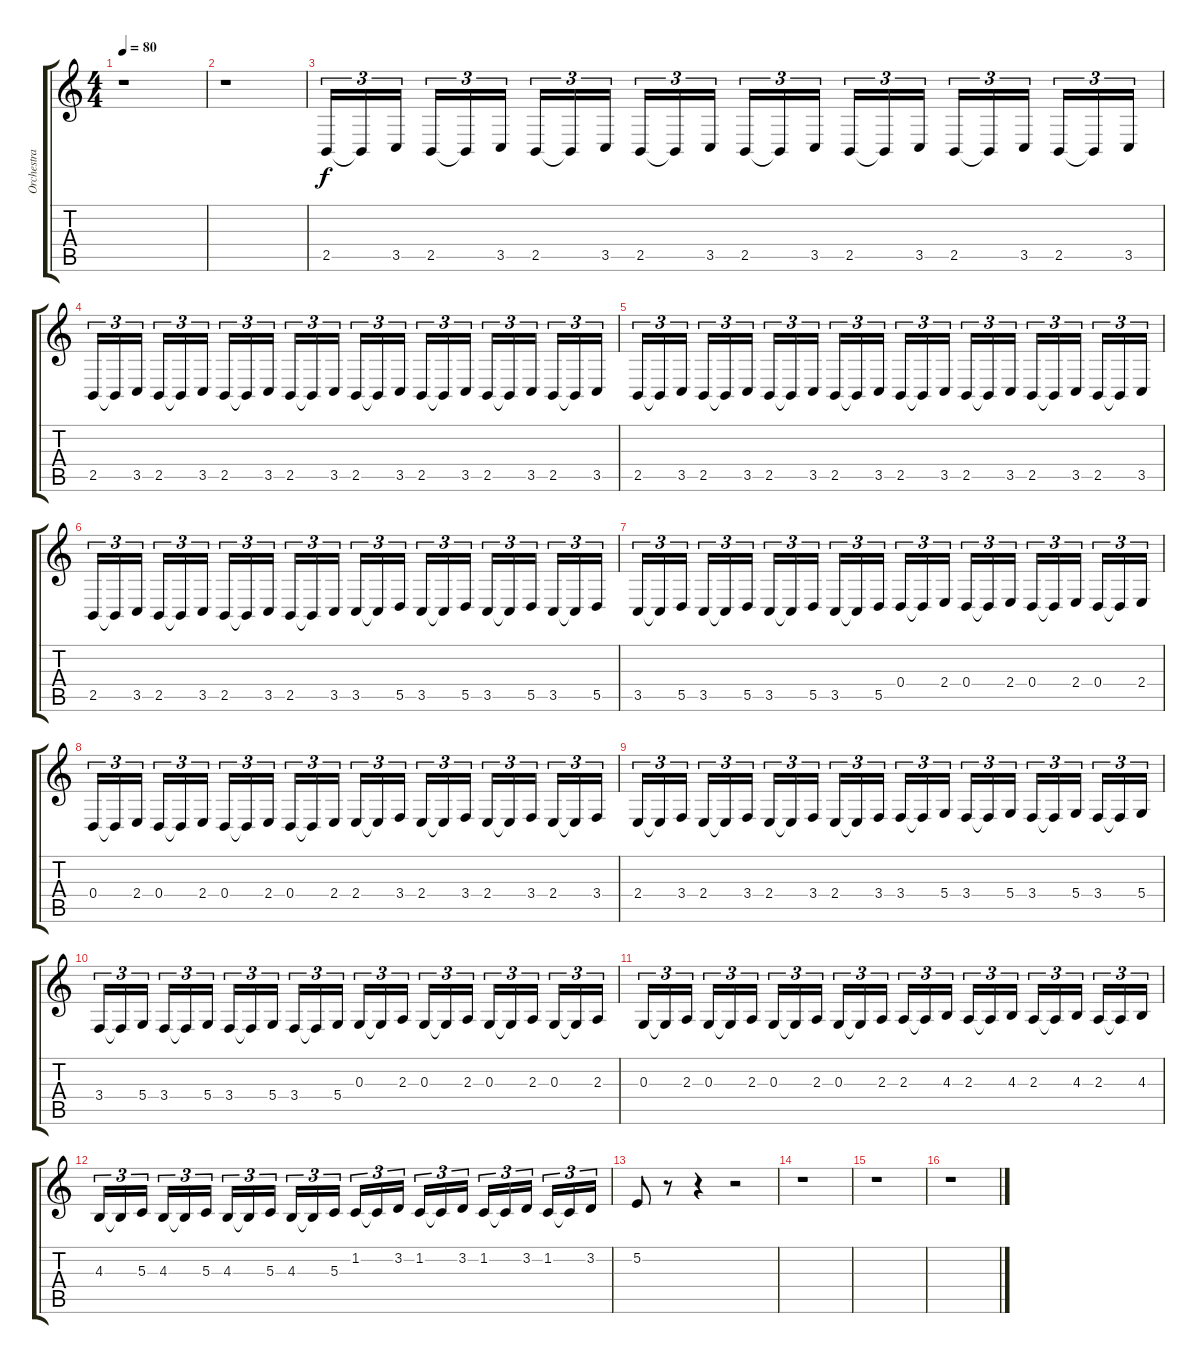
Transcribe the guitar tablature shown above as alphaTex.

\track ("Orchestra 1" "Orchestra ") {instrument stringensemble1}
\staff {score tabs}
\tuning (E4 B3 G3 D3 A2 E2) {hide}
\ts (4 4)
\tempo 80
\clef g2
\ks c
r.1{dy f} |
r.1 |
2.5.16{tu (3 2)} 2.5{t}.16{tu (3 2)} 3.5.16{tu (3 2)} 2.5.16{tu (3 2)} 2.5{t}.16{tu (3 2)} 3.5.16{tu (3 2)} 2.5.16{tu (3 2)} 2.5{t}.16{tu (3 2)} 3.5.16{tu (3 2)} 2.5.16{tu (3 2)} 2.5{t}.16{tu (3 2)} 3.5.16{tu (3 2)} 2.5.16{tu (3 2)} 2.5{t}.16{tu (3 2)} 3.5.16{tu (3 2)} 2.5.16{tu (3 2)} 2.5{t}.16{tu (3 2)} 3.5.16{tu (3 2)} 2.5.16{tu (3 2)} 2.5{t}.16{tu (3 2)} 3.5.16{tu (3 2)} 2.5.16{tu (3 2)} 2.5{t}.16{tu (3 2)} 3.5.16{tu (3 2)} |
2.5.16{tu (3 2)} 2.5{t}.16{tu (3 2)} 3.5.16{tu (3 2)} 2.5.16{tu (3 2)} 2.5{t}.16{tu (3 2)} 3.5.16{tu (3 2)} 2.5.16{tu (3 2)} 2.5{t}.16{tu (3 2)} 3.5.16{tu (3 2)} 2.5.16{tu (3 2)} 2.5{t}.16{tu (3 2)} 3.5.16{tu (3 2)} 2.5.16{tu (3 2)} 2.5{t}.16{tu (3 2)} 3.5.16{tu (3 2)} 2.5.16{tu (3 2)} 2.5{t}.16{tu (3 2)} 3.5.16{tu (3 2)} 2.5.16{tu (3 2)} 2.5{t}.16{tu (3 2)} 3.5.16{tu (3 2)} 2.5.16{tu (3 2)} 2.5{t}.16{tu (3 2)} 3.5.16{tu (3 2)} |
2.5.16{tu (3 2)} 2.5{t}.16{tu (3 2)} 3.5.16{tu (3 2)} 2.5.16{tu (3 2)} 2.5{t}.16{tu (3 2)} 3.5.16{tu (3 2)} 2.5.16{tu (3 2)} 2.5{t}.16{tu (3 2)} 3.5.16{tu (3 2)} 2.5.16{tu (3 2)} 2.5{t}.16{tu (3 2)} 3.5.16{tu (3 2)} 2.5.16{tu (3 2)} 2.5{t}.16{tu (3 2)} 3.5.16{tu (3 2)} 2.5.16{tu (3 2)} 2.5{t}.16{tu (3 2)} 3.5.16{tu (3 2)} 2.5.16{tu (3 2)} 2.5{t}.16{tu (3 2)} 3.5.16{tu (3 2)} 2.5.16{tu (3 2)} 2.5{t}.16{tu (3 2)} 3.5.16{tu (3 2)} |
2.5.16{tu (3 2)} 2.5{t}.16{tu (3 2)} 3.5.16{tu (3 2)} 2.5.16{tu (3 2)} 2.5{t}.16{tu (3 2)} 3.5.16{tu (3 2)} 2.5.16{tu (3 2)} 2.5{t}.16{tu (3 2)} 3.5.16{tu (3 2)} 2.5.16{tu (3 2)} 2.5{t}.16{tu (3 2)} 3.5.16{tu (3 2)} 3.5.16{tu (3 2)} 3.5{t}.16{tu (3 2)} 5.5.16{tu (3 2)} 3.5.16{tu (3 2)} 3.5{t}.16{tu (3 2)} 5.5.16{tu (3 2)} 3.5.16{tu (3 2)} 3.5{t}.16{tu (3 2)} 5.5.16{tu (3 2)} 3.5.16{tu (3 2)} 3.5{t}.16{tu (3 2)} 5.5.16{tu (3 2)} |
3.5.16{tu (3 2)} 3.5{t}.16{tu (3 2)} 5.5.16{tu (3 2)} 3.5.16{tu (3 2)} 3.5{t}.16{tu (3 2)} 5.5.16{tu (3 2)} 3.5.16{tu (3 2)} 3.5{t}.16{tu (3 2)} 5.5.16{tu (3 2)} 3.5.16{tu (3 2)} 3.5{t}.16{tu (3 2)} 5.5.16{tu (3 2)} 0.4.16{tu (3 2)} 0.4{t}.16{tu (3 2)} 2.4.16{tu (3 2)} 0.4.16{tu (3 2)} 0.4{t}.16{tu (3 2)} 2.4.16{tu (3 2)} 0.4.16{tu (3 2)} 0.4{t}.16{tu (3 2)} 2.4.16{tu (3 2)} 0.4.16{tu (3 2)} 0.4{t}.16{tu (3 2)} 2.4.16{tu (3 2)} |
0.4.16{tu (3 2)} 0.4{t}.16{tu (3 2)} 2.4.16{tu (3 2)} 0.4.16{tu (3 2)} 0.4{t}.16{tu (3 2)} 2.4.16{tu (3 2)} 0.4.16{tu (3 2)} 0.4{t}.16{tu (3 2)} 2.4.16{tu (3 2)} 0.4.16{tu (3 2)} 0.4{t}.16{tu (3 2)} 2.4.16{tu (3 2)} 2.4.16{tu (3 2)} 2.4{t}.16{tu (3 2)} 3.4.16{tu (3 2)} 2.4.16{tu (3 2)} 2.4{t}.16{tu (3 2)} 3.4.16{tu (3 2)} 2.4.16{tu (3 2)} 2.4{t}.16{tu (3 2)} 3.4.16{tu (3 2)} 2.4.16{tu (3 2)} 2.4{t}.16{tu (3 2)} 3.4.16{tu (3 2)} |
2.4.16{tu (3 2)} 2.4{t}.16{tu (3 2)} 3.4.16{tu (3 2)} 2.4.16{tu (3 2)} 2.4{t}.16{tu (3 2)} 3.4.16{tu (3 2)} 2.4.16{tu (3 2)} 2.4{t}.16{tu (3 2)} 3.4.16{tu (3 2)} 2.4.16{tu (3 2)} 2.4{t}.16{tu (3 2)} 3.4.16{tu (3 2)} 3.4.16{tu (3 2)} 3.4{t}.16{tu (3 2)} 5.4.16{tu (3 2)} 3.4.16{tu (3 2)} 3.4{t}.16{tu (3 2)} 5.4.16{tu (3 2)} 3.4.16{tu (3 2)} 3.4{t}.16{tu (3 2)} 5.4.16{tu (3 2)} 3.4.16{tu (3 2)} 3.4{t}.16{tu (3 2)} 5.4.16{tu (3 2)} |
3.4.16{tu (3 2)} 3.4{t}.16{tu (3 2)} 5.4.16{tu (3 2)} 3.4.16{tu (3 2)} 3.4{t}.16{tu (3 2)} 5.4.16{tu (3 2)} 3.4.16{tu (3 2)} 3.4{t}.16{tu (3 2)} 5.4.16{tu (3 2)} 3.4.16{tu (3 2)} 3.4{t}.16{tu (3 2)} 5.4.16{tu (3 2)} 0.3.16{tu (3 2)} 0.3{t}.16{tu (3 2)} 2.3.16{tu (3 2)} 0.3.16{tu (3 2)} 0.3{t}.16{tu (3 2)} 2.3.16{tu (3 2)} 0.3.16{tu (3 2)} 0.3{t}.16{tu (3 2)} 2.3.16{tu (3 2)} 0.3.16{tu (3 2)} 0.3{t}.16{tu (3 2)} 2.3.16{tu (3 2)} |
0.3.16{tu (3 2)} 0.3{t}.16{tu (3 2)} 2.3.16{tu (3 2)} 0.3.16{tu (3 2)} 0.3{t}.16{tu (3 2)} 2.3.16{tu (3 2)} 0.3.16{tu (3 2)} 0.3{t}.16{tu (3 2)} 2.3.16{tu (3 2)} 0.3.16{tu (3 2)} 0.3{t}.16{tu (3 2)} 2.3.16{tu (3 2)} 2.3.16{tu (3 2)} 2.3{t}.16{tu (3 2)} 4.3.16{tu (3 2)} 2.3.16{tu (3 2)} 2.3{t}.16{tu (3 2)} 4.3.16{tu (3 2)} 2.3.16{tu (3 2)} 2.3{t}.16{tu (3 2)} 4.3.16{tu (3 2)} 2.3.16{tu (3 2)} 2.3{t}.16{tu (3 2)} 4.3.16{tu (3 2)} |
4.3.16{tu (3 2)} 4.3{t}.16{tu (3 2)} 5.3.16{tu (3 2)} 4.3.16{tu (3 2)} 4.3{t}.16{tu (3 2)} 5.3.16{tu (3 2)} 4.3.16{tu (3 2)} 4.3{t}.16{tu (3 2)} 5.3.16{tu (3 2)} 4.3.16{tu (3 2)} 4.3{t}.16{tu (3 2)} 5.3.16{tu (3 2)} 1.2.16{tu (3 2)} 1.2{t}.16{tu (3 2)} 3.2.16{tu (3 2)} 1.2.16{tu (3 2)} 1.2{t}.16{tu (3 2)} 3.2.16{tu (3 2)} 1.2.16{tu (3 2)} 1.2{t}.16{tu (3 2)} 3.2.16{tu (3 2)} 1.2.16{tu (3 2)} 1.2{t}.16{tu (3 2)} 3.2.16{tu (3 2)} |
5.2.8 r.8 r.4 r.2 |
r.1 |
r.1 |
r.1
